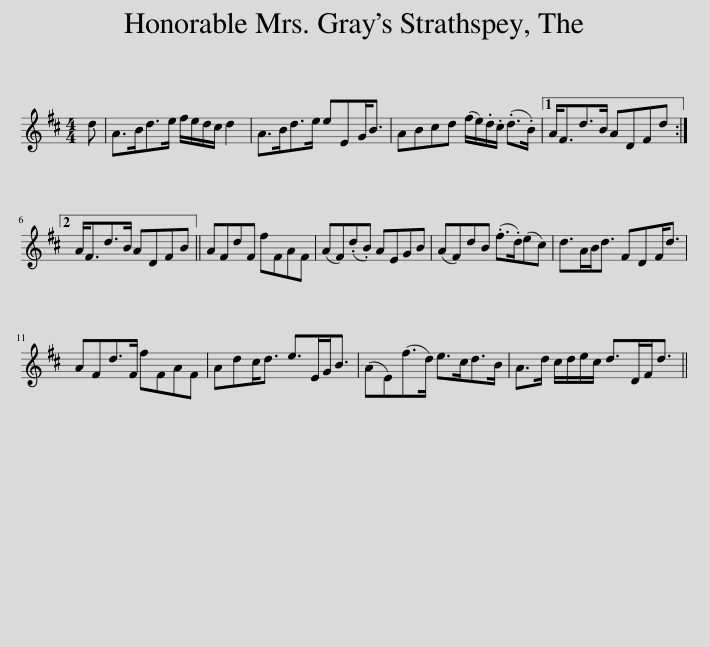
X:1
L:1/8
M:4/4
I:linebreak $
K:D
V:1 treble
V:1
 d | A>Bd>e f/e/d/c/ d2 | A>Bd>e eEG<B | ABcd (f/e/).d/.c/ (.d>.B) |1 A<Fd>B ADFd :|2$ %5
 A<Fd>B ADFB || AFdF fFAF | (AF)(.d.B) AEGB | (AF)dB (.f>.d)(ec) | d>AB<d FDF<d |$ %10
 AFd>F fFAF | Adc<d e>EG<B | (AE)(f>d) e>cd>B | A>d c/d/e/c/ d>DF<d || %14
